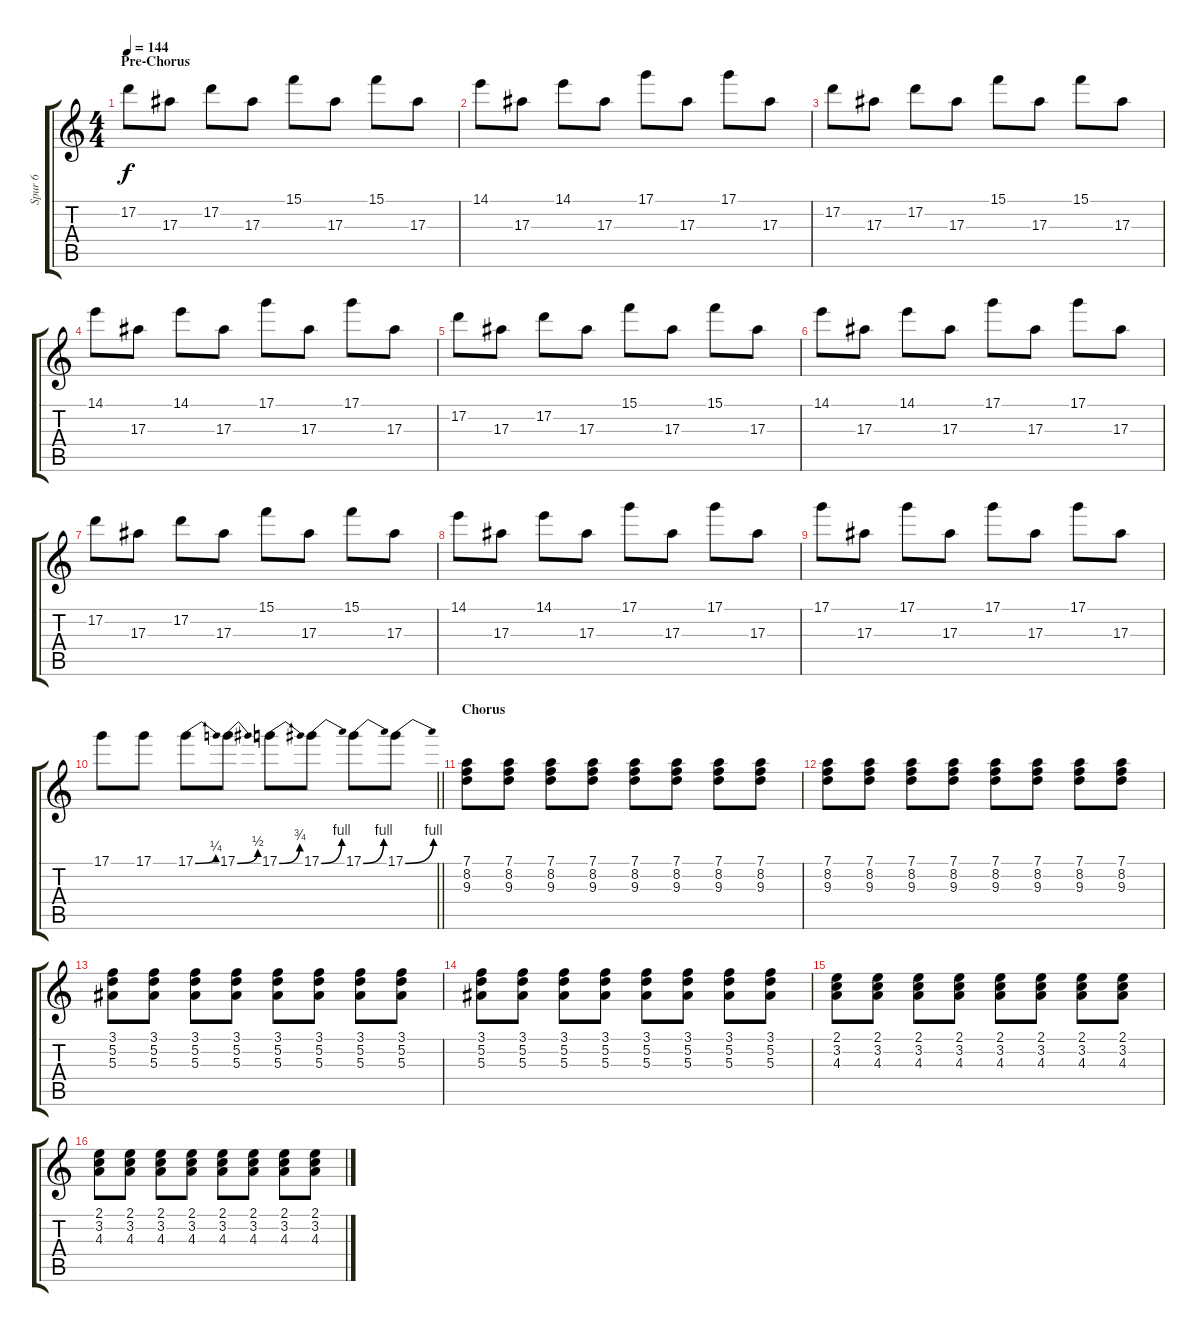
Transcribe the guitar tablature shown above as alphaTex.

\track ("Spur 6" "Spur 6") {instrument distortionguitar}
\staff {score tabs}
\tuning (D4 A3 F3 C3 G2 C2) {hide}
\ts (4 4)
\section ("" "Pre-Chorus")
\tempo 144
\clef g2
\ks c
17.2.8{dy f} 17.3.8 17.2.8 17.3.8 15.1.8 17.3.8 15.1.8 17.3.8 |
14.1.8 17.3.8 14.1.8 17.3.8 17.1.8 17.3.8 17.1.8 17.3.8 |
17.2.8 17.3.8 17.2.8 17.3.8 15.1.8 17.3.8 15.1.8 17.3.8 |
14.1.8 17.3.8 14.1.8 17.3.8 17.1.8 17.3.8 17.1.8 17.3.8 |
17.2.8 17.3.8 17.2.8 17.3.8 15.1.8 17.3.8 15.1.8 17.3.8 |
14.1.8 17.3.8 14.1.8 17.3.8 17.1.8 17.3.8 17.1.8 17.3.8 |
17.2.8 17.3.8 17.2.8 17.3.8 15.1.8 17.3.8 15.1.8 17.3.8 |
14.1.8 17.3.8 14.1.8 17.3.8 17.1.8 17.3.8 17.1.8 17.3.8 |
17.1.8 17.3.8 17.1.8 17.3.8 17.1.8 17.3.8 17.1.8 17.3.8 |
\barLineRight lightlight
17.1.8 17.1.8 17.1{be (bend 0 0 60 1)}.8 17.1{be (bend 0 0 60 2)}.8 17.1{be (bend 0 0 60 3)}.8 17.1{be (bend 0 0 60 4)}.8 17.1{be (bend 0 0 60 4)}.8 17.1{be (bend 0 0 60 4)}.8 |
\section ("" "Chorus")
(7.1 8.2 9.3).8 (7.1 8.2 9.3).8 (7.1 8.2 9.3).8 (7.1 8.2 9.3).8 (7.1 8.2 9.3).8 (7.1 8.2 9.3).8 (7.1 8.2 9.3).8 (7.1 8.2 9.3).8 |
(7.1 8.2 9.3).8 (7.1 8.2 9.3).8 (7.1 8.2 9.3).8 (7.1 8.2 9.3).8 (7.1 8.2 9.3).8 (7.1 8.2 9.3).8 (7.1 8.2 9.3).8 (7.1 8.2 9.3).8 |
(3.1 5.2 5.3).8 (3.1 5.2 5.3).8 (3.1 5.2 5.3).8 (3.1 5.2 5.3).8 (3.1 5.2 5.3).8 (3.1 5.2 5.3).8 (3.1 5.2 5.3).8 (3.1 5.2 5.3).8 |
(3.1 5.2 5.3).8 (3.1 5.2 5.3).8 (3.1 5.2 5.3).8 (3.1 5.2 5.3).8 (3.1 5.2 5.3).8 (3.1 5.2 5.3).8 (3.1 5.2 5.3).8 (3.1 5.2 5.3).8 |
(2.1 3.2 4.3).8 (2.1 3.2 4.3).8 (2.1 3.2 4.3).8 (2.1 3.2 4.3).8 (2.1 3.2 4.3).8 (2.1 3.2 4.3).8 (2.1 3.2 4.3).8 (2.1 3.2 4.3).8 |
(2.1 3.2 4.3).8 (2.1 3.2 4.3).8 (2.1 3.2 4.3).8 (2.1 3.2 4.3).8 (2.1 3.2 4.3).8 (2.1 3.2 4.3).8 (2.1 3.2 4.3).8 (2.1 3.2 4.3).8
